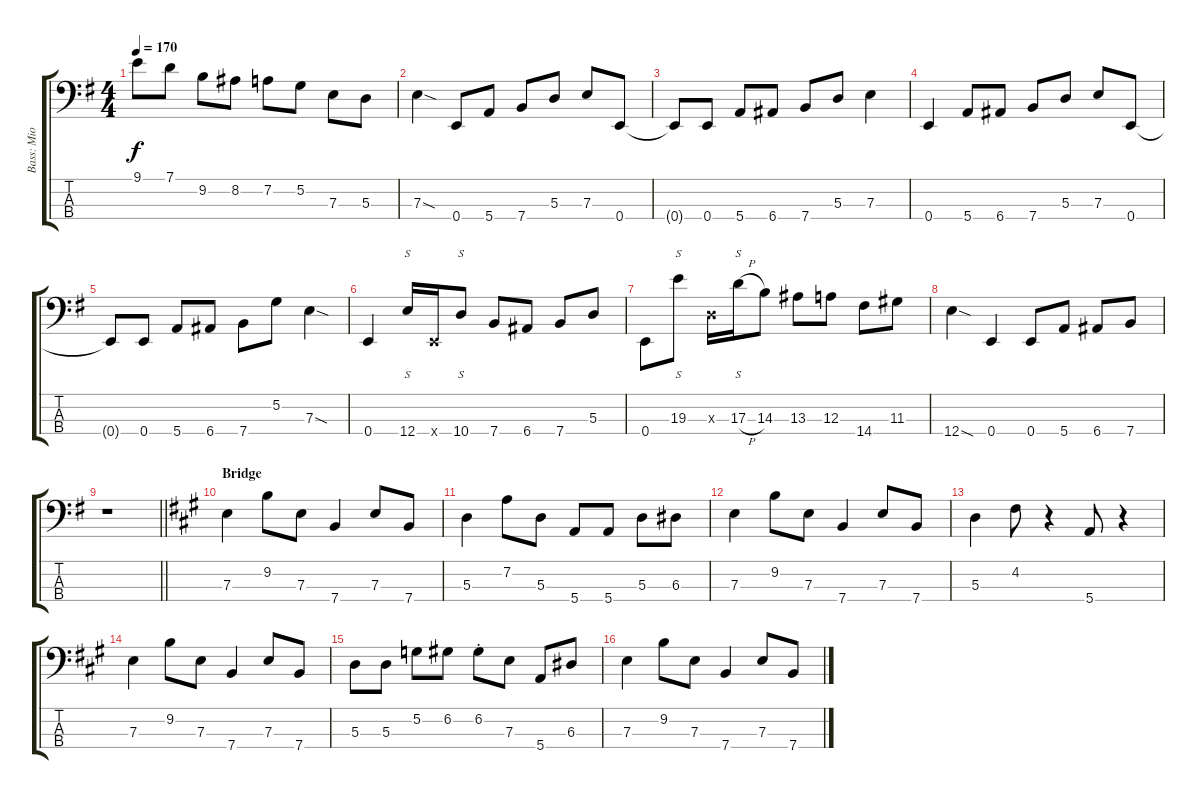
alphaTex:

\track ("Bass: Mio Akiyama" "Bass: Mio ") {instrument electricbassfinger}
\staff {score tabs}
\tuning (G2 D2 A1 E1) {hide}
\ts (4 4)
\tempo 170
\clef f4
\ks g
9.1.8{dy f} 7.1.8 9.2.8 8.2.8 7.2.8 5.2.8 7.3.8 5.3.8 |
7.3{sod}.4 0.4.8 5.4.8 7.4.8 5.3.8 7.3.8 0.4.8 |
0.4{t}.8 0.4.8 5.4.8 6.4.8 7.4.8 5.3.8 7.3.4 |
0.4.4 5.4.8 6.4.8 7.4.8 5.3.8 7.3.8 0.4.8 |
0.4{t}.8 0.4.8 5.4.8 6.4.8 7.4.8 5.2.8 7.3{sod}.4 |
0.4.4 12.4.16{s instrument slapbass1} 0.4{x}.16 10.4.8{s} 7.4.8{instrument slapbass2} 6.4.8 7.4.8 5.3.8 |
0.4.8 19.3.8{s instrument slapbass1} 5.3{x}.16 17.3{h}.16{s} 14.3.8 13.3.8{instrument slapbass2} 12.3.8 14.4.8 11.3.8 |
12.4{sod}.4{instrument electricbassfinger} 0.4.4 0.4.8 5.4.8 6.4.8 7.4.8 |
\barLineRight lightlight
r.1 |
\section ("" "Bridge")
\ks a
7.3.4 9.2.8 7.3.8 7.4.4 7.3.8 7.4.8 |
5.3.4 7.2.8 5.3.8 5.4.8 5.4.8 5.3.8 6.3.8 |
7.3.4 9.2.8 7.3.8 7.4.4 7.3.8 7.4.8 |
5.3.4 4.2.8 r.4 5.4.8 r.4 |
7.3.4 9.2.8 7.3.8 7.4.4 7.3.8 7.4.8 |
5.3.8 5.3.8 5.2.8 6.2.8 6.2{st}.8 7.3.8 5.4.8 6.3.8 |
7.3.4 9.2.8 7.3.8 7.4.4 7.3.8 7.4.8
